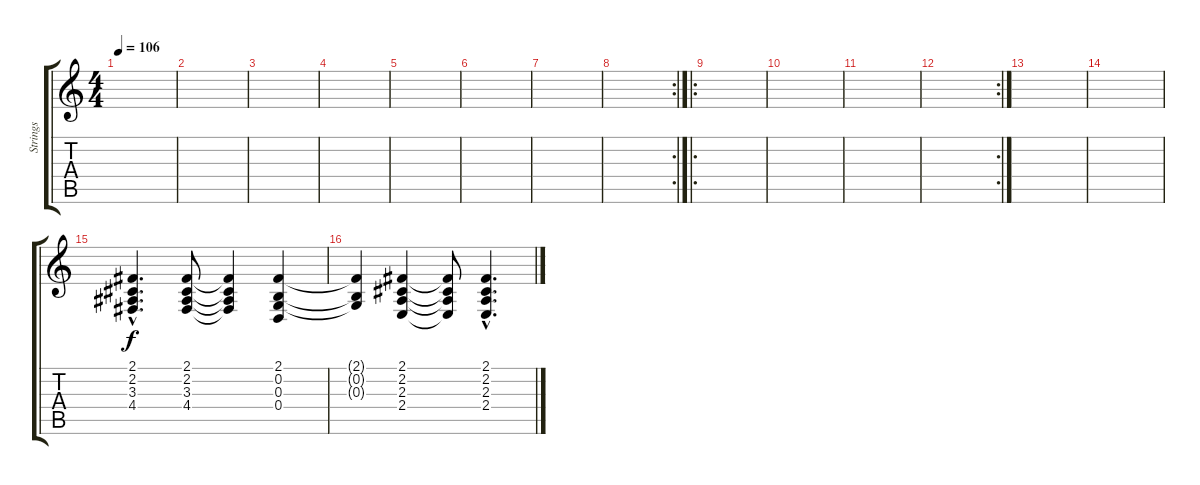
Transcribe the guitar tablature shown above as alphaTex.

\track ("Strings" "Strings") {instrument synthstrings2}
\staff {score tabs}
\tuning (E4 B3 G3 D3 A2 E2) {hide}
\ts (4 4)
\tempo 106
\clef g2
\ks c
|
|
|
|
|
|
|
\rc 2
|
\ro
|
|
|
\rc 2
|
|
|
(2.1{hac} 2.2{hac} 3.3{hac} 4.4{hac}).4{d} (2.1 2.2 3.3 4.4).8 (2.1{t} 2.2{t} 3.3{t} 4.4{t}).4 (2.1 0.2 0.3 0.4).4 |
(2.1{t} 0.2{t} 0.3{t}).4 (2.1 2.2 2.3 2.4).4 (2.1{t} 2.2{t} 2.3{t} 2.4{t}).8 (2.1{hac} 2.2{hac} 2.3{hac} 2.4{hac}).4{d}
